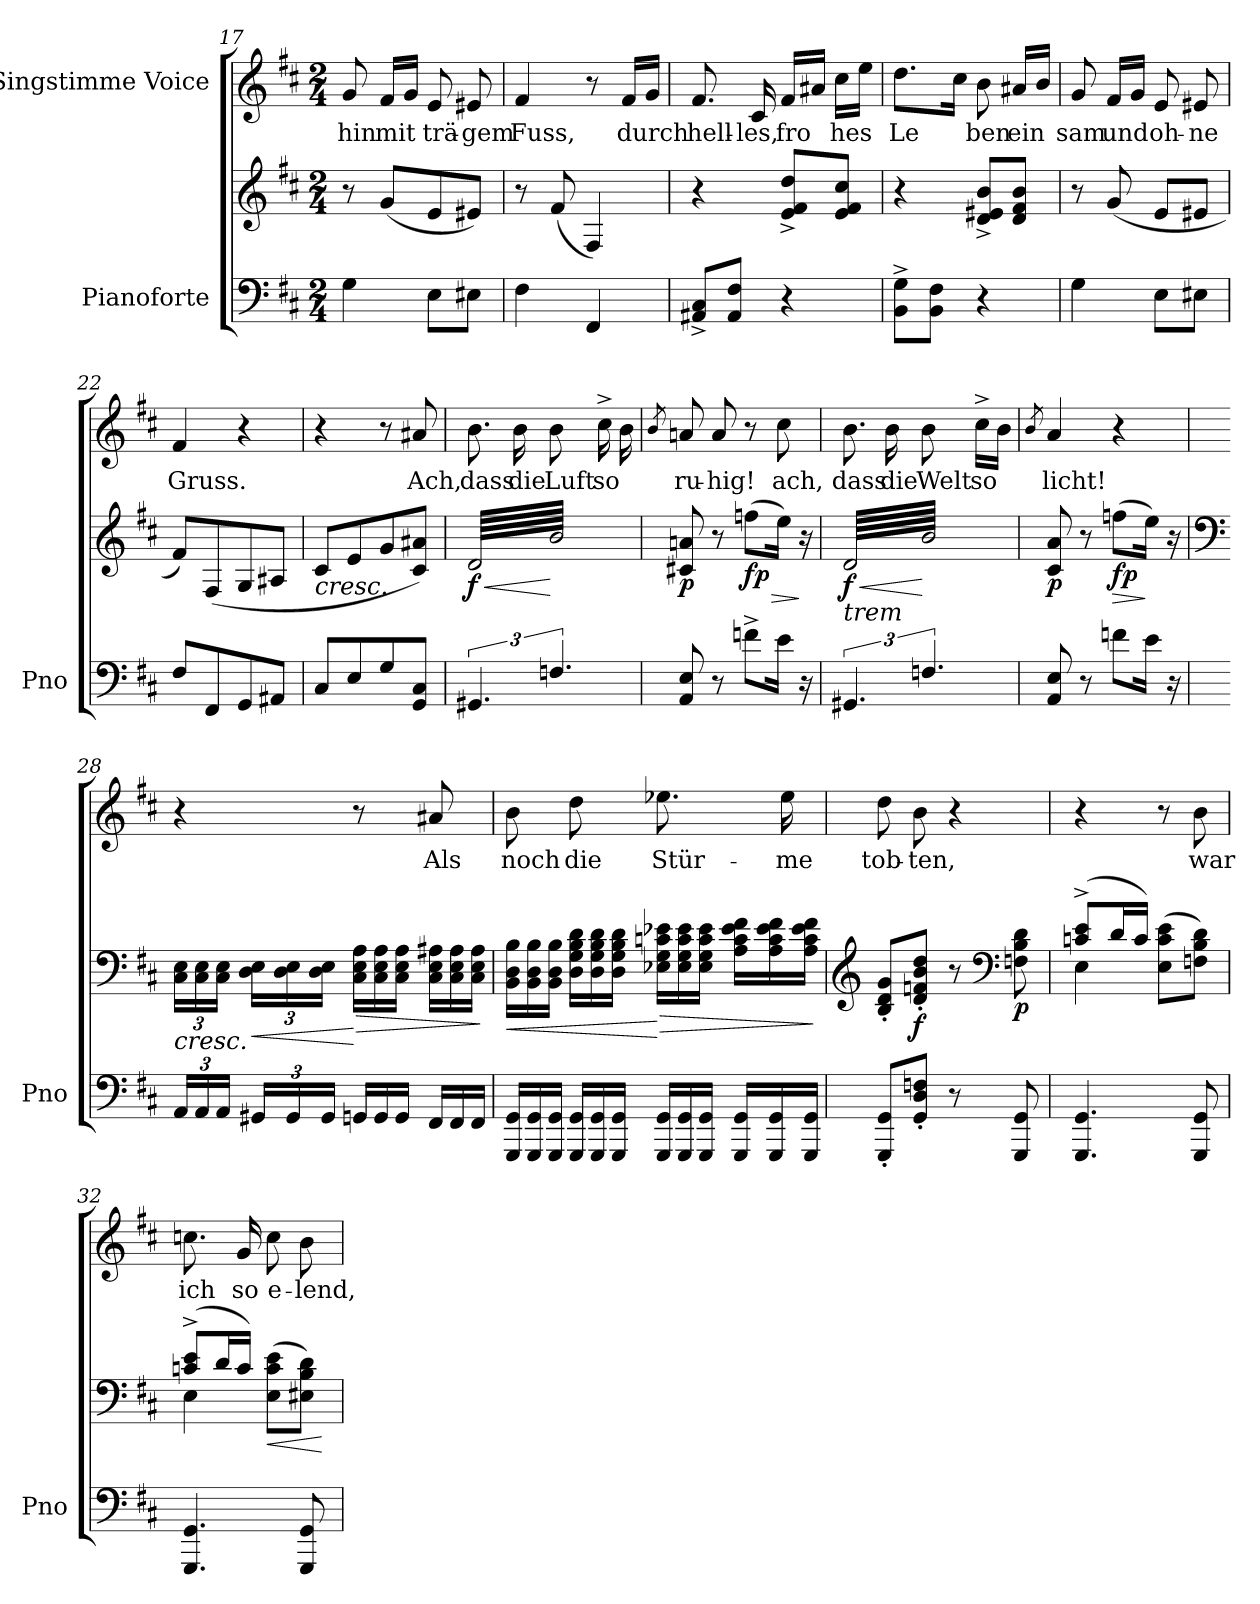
**kern	**kern	**dynam	**kern	**text
*part2	*part2	*part2	*part1	*part1
*staff3	*staff2	*staff2/3	*staff1	*staff1
*I"Pianoforte	*	*	*I"Singstimme Voice	*
*I'Pno	*	*	*	*
*clefF4	*clefG2	*	*clefG2	*
*k[f#c#]	*k[f#c#]	*	*k[f#c#]	*
*M2/4	*M2/4	*	*M2/4	*
=17	=17	=17	=17	=17
4G\	8r	.	8g/	hin
.	(8g/L	.	16f#/LL	mit
.	.	.	16g/JJ	.
8E\L	8e/	.	8e/	trä-
8E#X\J	8e#X/J)	.	8e#X/	-gem
=18	=18	=18	=18	=18
4F#\	8r	.	4f#/	Fuss,
.	(8f#/	.	.	.
4FF#/	4F#/)	.	8r	.
.	.	.	16f#/LL	durch
.	.	.	16g/JJ	.
=19	=19	=19	=19	=19
8AA#X/^ 8C#/^L	4r	.	8.f#/	hell-
8AA#/ 8F#/J	.	.	.	.
.	.	.	16c#/	-les,
4r	8e/^ 8f#/^ 8dd/^L	.	16f#/LL	fro
.	.	.	16a#X/JJ	-
.	8e/ 8f#/ 8cc#/J	.	16cc#\LL	hes
.	.	.	16ee\JJ	.
=20	=20	=20	=20	=20
8BB\^ 8G\^L	4r	.	8.dd\L	Le
8BB\ 8F#\J	.	.	.	.
.	.	.	16cc#\Jk	-
4r	8d/^ 8e#X/^ 8b/^L	.	8b\	ben
.	8d/ 8f#/ 8b/J	.	16a#X/LL	ein
.	.	.	16b/JJ	-
=21	=21	=21	=21	=21
4G\	8r	.	8g/	sam
.	(8g/	.	16f#/LL	und
.	.	.	16g/JJ	.
8E\L	8e/L	.	8e/	oh-
8E#X\J	8e#X/J	.	8e#X/	ne
=22	=22	=22	=22	=22
8F#/L	8f#/L)	.	4f#/	Gruss.
8FF#/	(<8F#/	.	.	.
8GG/	8G/	.	4r	.
8AA#X/J	8A#X/J	.	.	.
=23	=23	=23	=23	=23
!	!LO:TX:b:i:t=cresc.	!	!	!
8C#/L	8c#/L	.	4r	.
8E/	8e/	.	.	.
8G/	8g/	.	8r	.
8GG/ 8C#/J	8c#/ 8a#X/J)	.	8a#X/	Ach,
=24	=24	=24	=24	=24
!	!LO:TX:i:t=trem	!	!	!
!	!	!LO:HP:b	!	!
!	!	!LO:HP:n=1:b	!	!
!	!	!LO:DY:n=1:b	!	!
*	*tremolo	*	*	*
6.GG#X/	64d/LLLL	< > f	8.b\	dass
.	64b/	.	.	.
.	64d/	.	.	.
.	64b/	.	.	.
.	64d/	.	.	.
.	64b/	.	.	.
.	64d/	.	.	.
.	64b/	.	.	.
.	64d/	.	.	.
.	64b/	.	.	.
.	64d/	.	.	.
.	64b/	.	.	.
.	64d/	.	16b\	die
.	64b/	.	.	.
.	64d/	.	.	.
.	64b/	.	.	.
6.Fn/	64d/	[	8b\	Luft
.	64b/	.	.	.
.	64d/	.	.	.
.	64b/	.	.	.
.	64d/	.	.	.
.	64b/	.	.	.
.	64d/	.	.	.
.	64b/	.	.	.
.	64d/	.	16cc#^\	so
.	64b/	.	.	.
.	64d/	.	.	.
.	64b/	.	.	.
.	64d/	.	16b\	.
.	64b/	.	.	.
.	64d/	.	.	.
.	64b/JJJJ	.	.	.
*	*Xtremolo	*	*	*
.	.	]	.	.
=25	=25	=25	=25	=25
.	.	.	8qb/	.
!	!	!LO:DY:b	!	!
8AA/ 8E/	8c#X/ 8an/	p	8an/	ru-
.	.	.	.	.
.	.	.	.	.
.	.	.	.	.
.	.	.	.	.
.	.	.	.	.
.	.	.	.	.
.	.	.	.	.
8r	8r	.	8a/	-hig!
.	.	.	.	.
.	.	.	.	.
.	.	.	.	.
.	.	.	.	.
.	.	.	.	.
.	.	.	.	.
.	.	.	.	.
!	!	!LO:HP:b	!	!
!	!	!LO:DY:n=1:b	!	!
8fn^\L	(8ffn\L	> fp	8r	.
16e\Jk	16ee\Jk)	.	8cc#\	ach,
16r	16r	]	.	.
=26	=26	=26	=26	=26
!LO:TX:i:t=trem	!	!	!	!
!	!	!LO:HP:b	!	!
!	!	!LO:HP:n=1:b	!	!
!	!	!LO:DY:n=1:b	!	!
*	*tremolo	*	*	*
6.GG#X/	64d/LLLL	< > f	8.b\	dass
.	64b/	.	.	.
.	64d/	.	.	.
.	64b/	.	.	.
.	64d/	.	.	.
.	64b/	.	.	.
.	64d/	.	.	.
.	64b/	.	.	.
.	64d/	.	.	.
.	64b/	.	.	.
.	64d/	.	.	.
.	64b/	.	.	.
.	64d/	.	16b\	die
.	64b/	.	.	.
.	64d/	.	.	.
.	64b/	.	.	.
6.Fn/	64d/	[	8b\	Welt
.	64b/	.	.	.
.	64d/	.	.	.
.	64b/	.	.	.
.	64d/	.	.	.
.	64b/	.	.	.
.	64d/	.	.	.
.	64b/	.	.	.
.	64d/	.	16cc#^\LL	so
.	64b/	.	.	.
.	64d/	.	.	.
.	64b/	.	.	.
.	64d/	.	16b\JJ	.
.	64b/	.	.	.
.	64d/	.	.	.
.	64b/JJJJ	.	.	.
*	*Xtremolo	*	*	*
.	.	]	.	.
=27	=27	=27	=27	=27
.	.	.	8qb/	.
!	!	!LO:DY:b	!	!
8AA/ 8E/	8c#/ 8a/	p	4a/	licht!
.	.	.	.	.
.	.	.	.	.
.	.	.	.	.
.	.	.	.	.
.	.	.	.	.
.	.	.	.	.
.	.	.	.	.
8r	8r	.	.	.
.	.	.	.	.
.	.	.	.	.
.	.	.	.	.
.	.	.	.	.
.	.	.	.	.
.	.	.	.	.
.	.	.	.	.
!	!	!LO:HP:b	!	!
!	!	!LO:DY:n=1:b	!	!
8fn\L	(8ffn\L	> fp	4r	.
16e\Jk	16ee\Jk)	]	.	.
16r	16r	.	.	.
=28	=28	=28	=28	=28
*	*clefF4	*	*	*
!	!LO:TX:b:i:t=cresc.	!	!	!
24AA/LL	24C#\ 24E\LL	.	4r	.
24AA/	24C#\ 24E\	.	.	.
24AA/JJ	24C#\ 24E\JJ	.	.	.
!	!	!LO:HP:b	!	!
24GG#X/LL	24D\ 24E\LL	<	.	.
24GG#/	24D\ 24E\	.	.	.
24GG#/JJ	24D\ 24E\JJ	.	.	.
*Xtuplet	*Xtuplet	*	*	*
!	!	!LO:HP:n=1:b	!	!
24GGn/LL	24C#\ 24E\ 24A\LL	[ >	8r	.
24GG/	24C#\ 24E\ 24A\	.	.	.
24GG/JJ	24C#\ 24E\ 24A\JJ	.	.	.
24FF#/LL	24C#\ 24E\ 24A#X\LL	.	8a#X/	Als
24FF#/	24C#\ 24E\ 24A#\	.	.	.
24FF#/JJ	24C#\ 24E\ 24A#\JJ	.	.	.
.	.	]	.	.
=29	=29	=29	=29	=29
!	!	!LO:HP:b	!	!
24GGG/ 24GG/LL	24BB\ 24D\ 24B\LL	<	8b\	noch
24GGG/ 24GG/	24BB\ 24D\ 24B\	.	.	.
24GGG/ 24GG/JJ	24BB\ 24D\ 24B\JJ	.	.	.
24GGG/ 24GG/LL	24D\ 24G\ 24B\ 24d\LL	.	8dd\	die
24GGG/ 24GG/	24D\ 24G\ 24B\ 24d\	.	.	.
24GGG/ 24GG/JJ	24D\ 24G\ 24B\ 24d\JJ	.	.	.
!	!	!LO:HP:n=1:b	!	!
24GGG/ 24GG/LL	24E-X\ 24G\ 24cn\ 24e-X\LL	[ >	8.ee-X\	Stür-
24GGG/ 24GG/	24E-\ 24G\ 24c\ 24e-\	.	.	.
24GGG/ 24GG/JJ	24E-\ 24G\ 24c\ 24e-\JJ	.	.	.
24GGG/ 24GG/LL	24A\ 24c\ 24e-\ 24f#\LL	.	.	.
24GGG/ 24GG/	24A\ 24c\ 24e-\ 24f#\	.	.	.
.	.	.	16ee-\	me
24GGG/ 24GG/JJ	24A\ 24c\ 24e-\ 24f#\JJ	.	.	.
.	.	]	.	.
=30	=30	=30	=30	=30
*	*clefG2	*	*	*
8GGG/' 8GG/'L	8B/' 8d/' 8g/'L	.	8dd\	tob-
!	!	!LO:DY:b	!	!
8GG/' 8D/' 8Fn/'J	8d/' 8fn/' 8b/' 8dd/'J	f	8b\	-ten,
8r	8r	.	4r	.
*	*clefF4	*	*	*
!	!	!LO:DY:b	!	!
8GGG/ 8GG/	8Fn\ 8B\ 8d\	p	.	.
=31	=31	=31	=31	=31
*	*^	*	*	*
4.GGG/ 4.GG/	(>8cn/^ 8e/^L	4E\	.	4r	.
.	16d/L	.	.	.	.
.	16c/JJ)	.	.	.	.
.	(>8E\ 8c\ 8e\L	4ryy	.	8r	.
8GGG/ 8GG/	8Fn\ 8B\ 8d\J)	.	.	8b\	war
=32	=32	=32	=32	=32	=32
4.GGG/ 4.GG/	(>8cn/^ 8e/^L	4E\	.	8.ccn\	ich
.	16d/L	.	.	.	.
.	16c/JJ)	.	.	16g/	so
!	!	!	!LO:HP:b	!	!
.	(>8E\ 8c\ 8e\L	4ryy	<	8cc\	e-
8GGG/ 8GG/	8E#X\ 8B\ 8d\J)	.	.	8b\	lend,
*	*v	*v	*	*	*
.	.	[	.	.
=	=	=	=	=
*-	*-	*-	*-	*-
